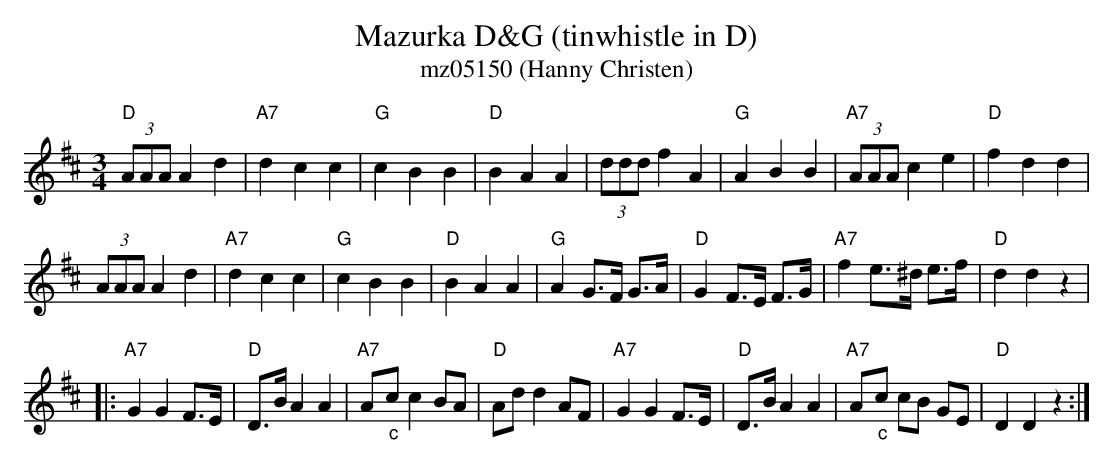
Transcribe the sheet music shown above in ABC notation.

X:1
T:Mazurka D&G (tinwhistle in D)
T:mz05150 (Hanny Christen)
M:3/4
L:1/8
K:D %%MIDI gchordon
"D"(3AAA A2d2 | "A7"d2c2c2 | "G"c2B2B2 | "D"B2A2A2 | (3ddd f2A2 | "G"A2B2B2 | "A7"(3AAA c2e2 | "D"f2d2d2 |
(3AAA A2d2 | "A7"d2c2c2 | "G"c2B2B2 | "D"B2A2A2 | "G"A2 G>F G>A | "D"G2 F>E F>G | "A7"f2 e>^d e>f | "D"d2d2z2 |
|: "A7"G2G2 F>E | "D"D>B A2A2 | "A7"A"_c"c c2 BA | "D"Add2 AF | "A7"G2G2 F>E | "D"D>BA2A2 | "A7"A"_c"c cB GE | "D"D2D2z2 :|
